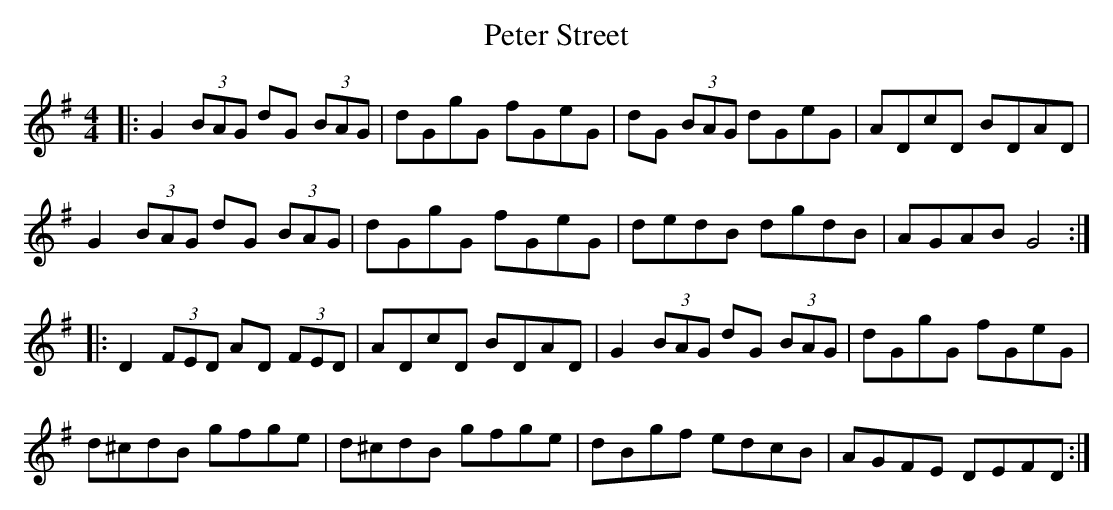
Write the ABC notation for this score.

X:1
T: Peter Street
M: 4/4
L: 1/8
K: Gmaj
|:G2 (3BAG dG (3BAG|dGgG fGeG|dG (3BAG dGeG|ADcD BDAD|
G2 (3BAG dG (3BAG|dGgG fGeG|dedB dgdB|AGAB G4:|
|:D2 (3FED AD (3FED|ADcD BDAD|G2 (3BAG dG (3BAG|dGgG fGeG|
d^cdB gfge|d^cdB gfge|dBgf edcB|AGFE DEFD:|
